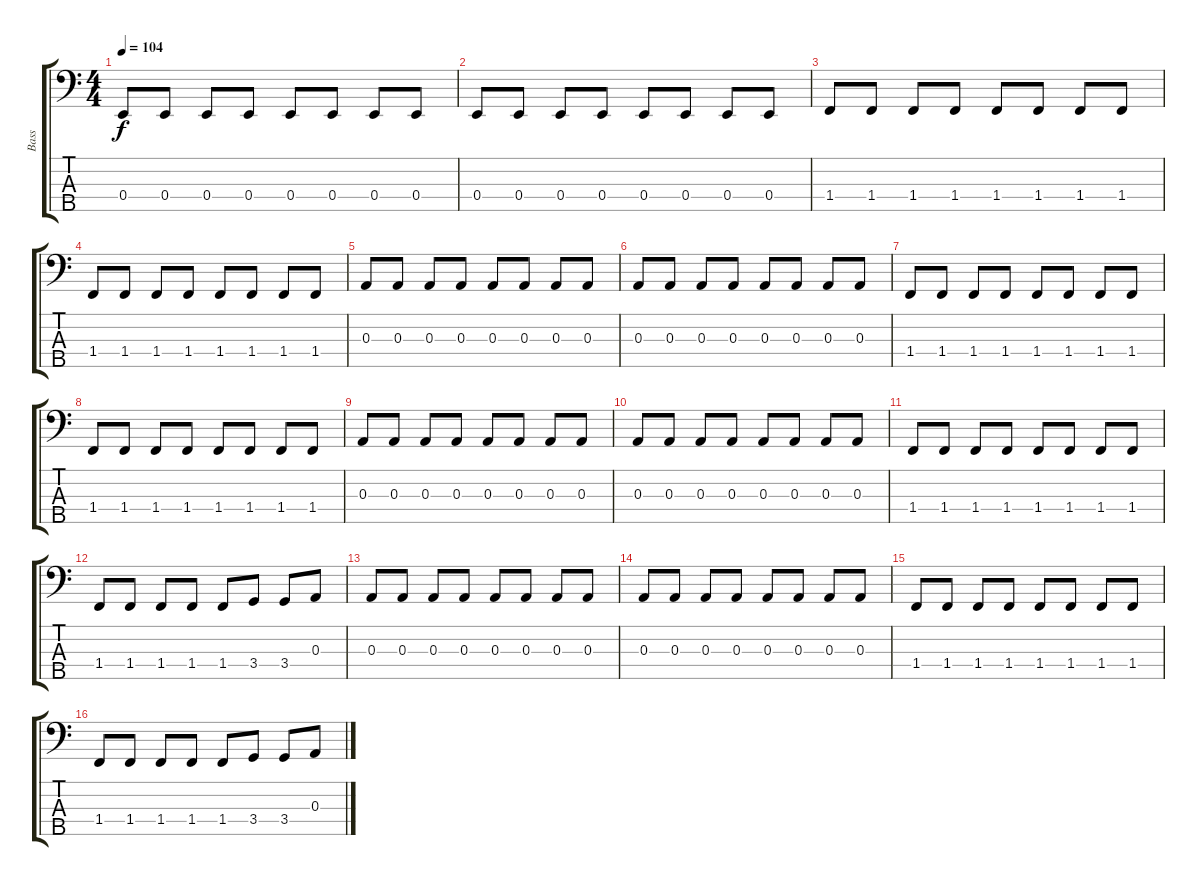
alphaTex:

\track ("Bass" "Bass") {instrument electricbassfinger}
\staff {score tabs}
\tuning (G2 D2 A1 E1 B0) {hide}
\ts (4 4)
\tempo 104
\clef f4
\ks c
0.4.8{dy f} 0.4.8 0.4.8 0.4.8 0.4.8 0.4.8 0.4.8 0.4.8 |
0.4.8 0.4.8 0.4.8 0.4.8 0.4.8 0.4.8 0.4.8 0.4.8 |
1.4.8 1.4.8 1.4.8 1.4.8 1.4.8 1.4.8 1.4.8 1.4.8 |
1.4.8 1.4.8 1.4.8 1.4.8 1.4.8 1.4.8 1.4.8 1.4.8 |
0.3.8 0.3.8 0.3.8 0.3.8 0.3.8 0.3.8 0.3.8 0.3.8 |
0.3.8 0.3.8 0.3.8 0.3.8 0.3.8 0.3.8 0.3.8 0.3.8 |
1.4.8 1.4.8 1.4.8 1.4.8 1.4.8 1.4.8 1.4.8 1.4.8 |
1.4.8 1.4.8 1.4.8 1.4.8 1.4.8 1.4.8 1.4.8 1.4.8 |
0.3.8 0.3.8 0.3.8 0.3.8 0.3.8 0.3.8 0.3.8 0.3.8 |
0.3.8 0.3.8 0.3.8 0.3.8 0.3.8 0.3.8 0.3.8 0.3.8 |
1.4.8 1.4.8 1.4.8 1.4.8 1.4.8 1.4.8 1.4.8 1.4.8 |
1.4.8 1.4.8 1.4.8 1.4.8 1.4.8 3.4.8 3.4.8 0.3.8 |
0.3.8 0.3.8 0.3.8 0.3.8 0.3.8 0.3.8 0.3.8 0.3.8 |
0.3.8 0.3.8 0.3.8 0.3.8 0.3.8 0.3.8 0.3.8 0.3.8 |
1.4.8 1.4.8 1.4.8 1.4.8 1.4.8 1.4.8 1.4.8 1.4.8 |
1.4.8 1.4.8 1.4.8 1.4.8 1.4.8 3.4.8 3.4.8 0.3.8
